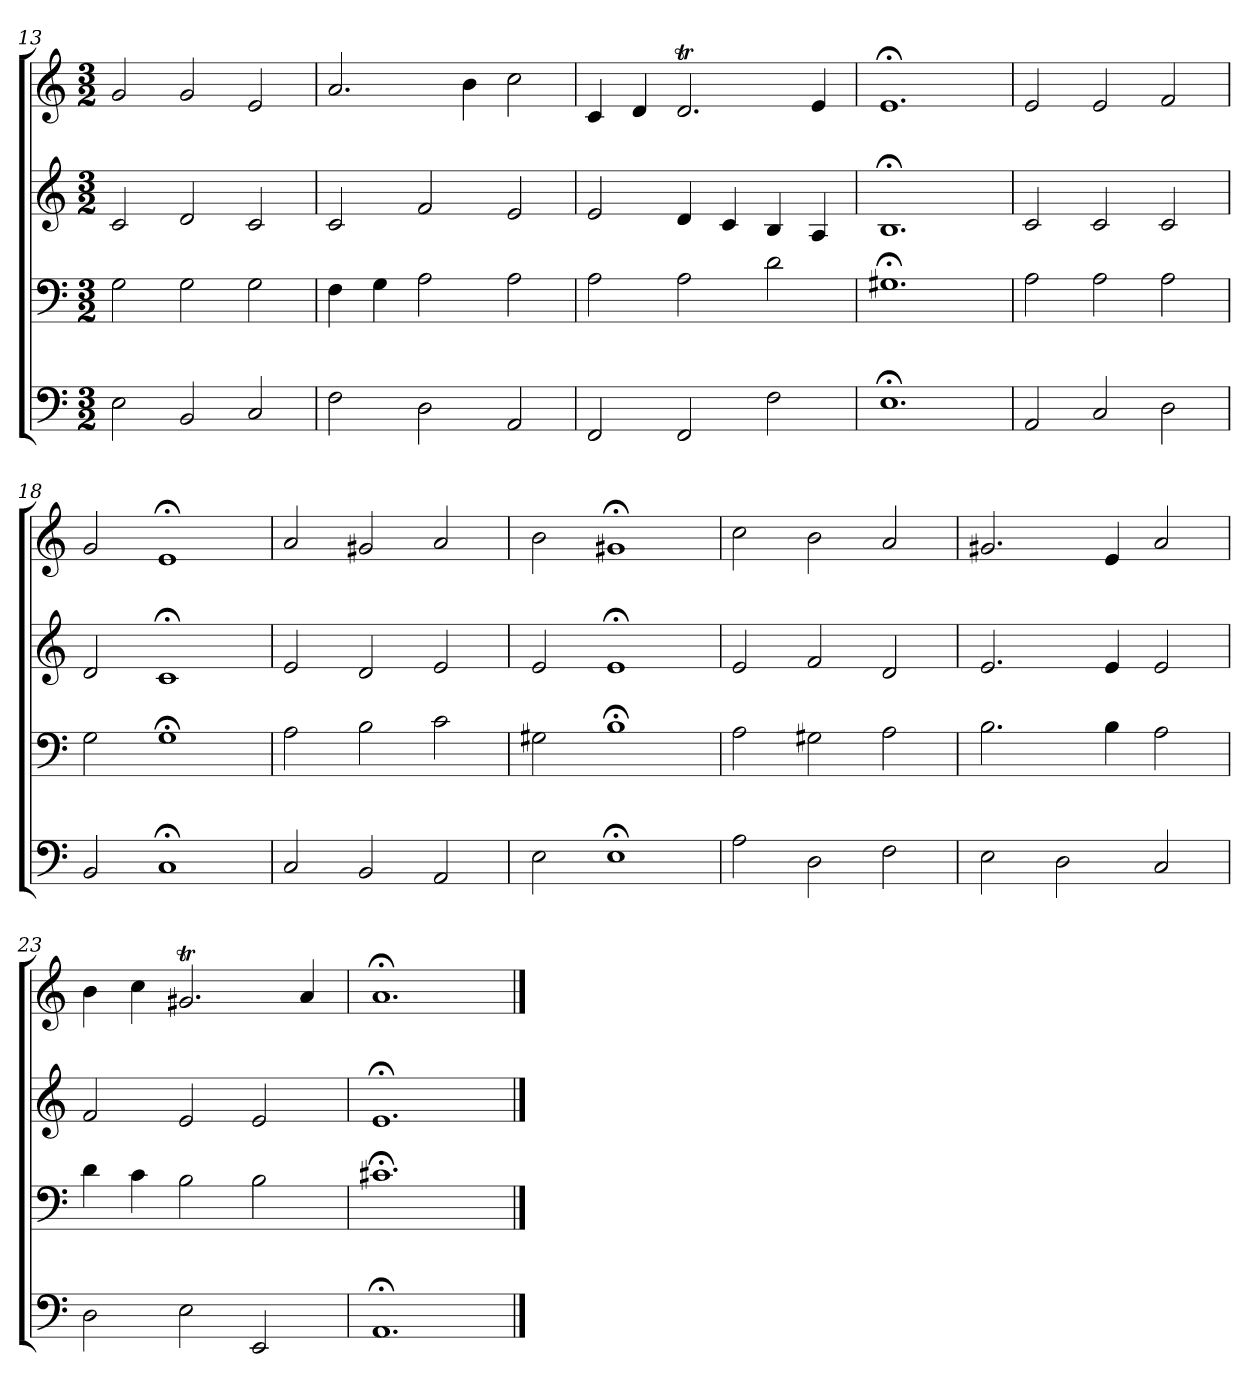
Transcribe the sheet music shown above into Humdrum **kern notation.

**kern	**kern	**kern	**kern
*part4	*part3	*part2	*part1
*staff4	*staff3	*staff2	*staff1
*clefF4	*clefF4	*clefG2	*clefG2
*k[]	*k[]	*k[]	*k[]
*C:	*C:	*C:	*a:
*M3/2	*M3/2	*M3/2	*M3/2
=13	=13	=13	=13
2E	2G	2c	2g
2BB	2G	2d	2g
2C	2G	2c	2e
=14	=14	=14	=14
2F	4F	2c	2.a
.	4G	.	.
2D	2A	2f	.
.	.	.	4b
2AA	2A	2e	2cc
=15	=15	=15	=15
2FF	2A	2e	4c
.	.	.	4d
2FF	2A	4d	2.dT
.	.	4c	.
2F	2d	4B	.
.	.	4A	4e
=16	=16	=16	=16
1.E;<	1.G#X;<	1.B;<	1.e;<
=17	=17	=17	=17
2AA	2A	2c	2e
2C	2A	2c	2e
2D	2A	2c	2f
=18	=18	=18	=18
2BB	2G	2d	2g
1C;<	1G;<	1c;<	1e;<
=19	=19	=19	=19
2C	2A	2e	2a
2BB	2B	2d	2g#X
2AA	2c	2e	2a
=20	=20	=20	=20
2E	2G#X	2e	2b
1E;<	1B;<	1e;<	1g#X;<
=21	=21	=21	=21
2A	2A	2e	2cc
2D	2G#X	2f	2b
2F	2A	2d	2a
=22	=22	=22	=22
2E	2.B	2.e	2.g#X
2D	.	.	.
.	4B	4e	4e
2C	2A	2e	2a
=23	=23	=23	=23
2D	4d	2f	4b
.	4c	.	4cc
2E	2B	2e	2.g#Xt
2EE	2B	2e	.
.	.	.	4a
=24	=24	=24	=24
1.AA;<	1.c#X;<	1.e;<	1.a;<
==	==	==	==
*-	*-	*-	*-
